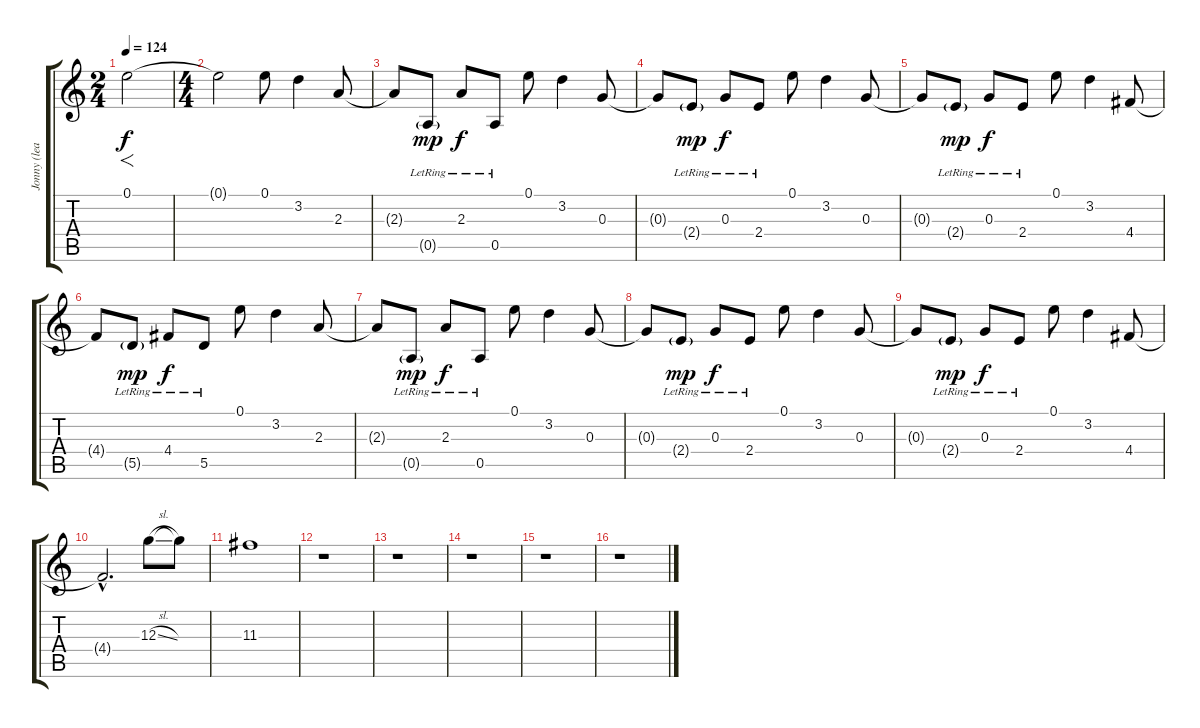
\track ("Jonny (lead guitar)" "Jonny (lea") {instrument overdrivenguitar}
\staff {score tabs}
\tuning (E4 B3 G3 D3 A2 E2) {hide}
\ts (2 4)
\tempo 124
\clef g2
\ks c
0.1.2{f dy f instrument overdrivenguitar} |
\ts (4 4)
0.1{t}.2 0.1.8 3.2.4 2.3.8 |
2.3{t}.8 0.5{g lr}.8{dy mp} 2.3{lr}.8{dy f} 0.5{lr}.8 0.1.8 3.2.4 0.3.8 |
0.3{t}.8 2.4{g lr}.8{dy mp} 0.3{lr}.8{dy f} 2.4{lr}.8 0.1.8 3.2.4 0.3.8 |
0.3{t}.8 2.4{g lr}.8{dy mp} 0.3{lr}.8{dy f} 2.4{lr}.8 0.1.8 3.2.4 4.4.8 |
4.4{t}.8 5.5{g lr}.8{dy mp} 4.4{lr}.8{dy f} 5.5{lr}.8 0.1.8 3.2.4 2.3.8 |
2.3{t}.8 0.5{g lr}.8{dy mp} 2.3{lr}.8{dy f} 0.5{lr}.8 0.1.8 3.2.4 0.3.8 |
0.3{t}.8 2.4{g lr}.8{dy mp} 0.3{lr}.8{dy f} 2.4{lr}.8 0.1.8 3.2.4 0.3.8 |
0.3{t}.8 2.4{g lr}.8{dy mp} 0.3{lr}.8{dy f} 2.4{lr}.8 0.1.8 3.2.4 4.4.8 |
4.4{hac t}.2{d} 12.3{sl}.8 12.3{t}.8 |
11.3.1 |
r.1 |
r.1 |
r.1 |
r.1 |
r.1
